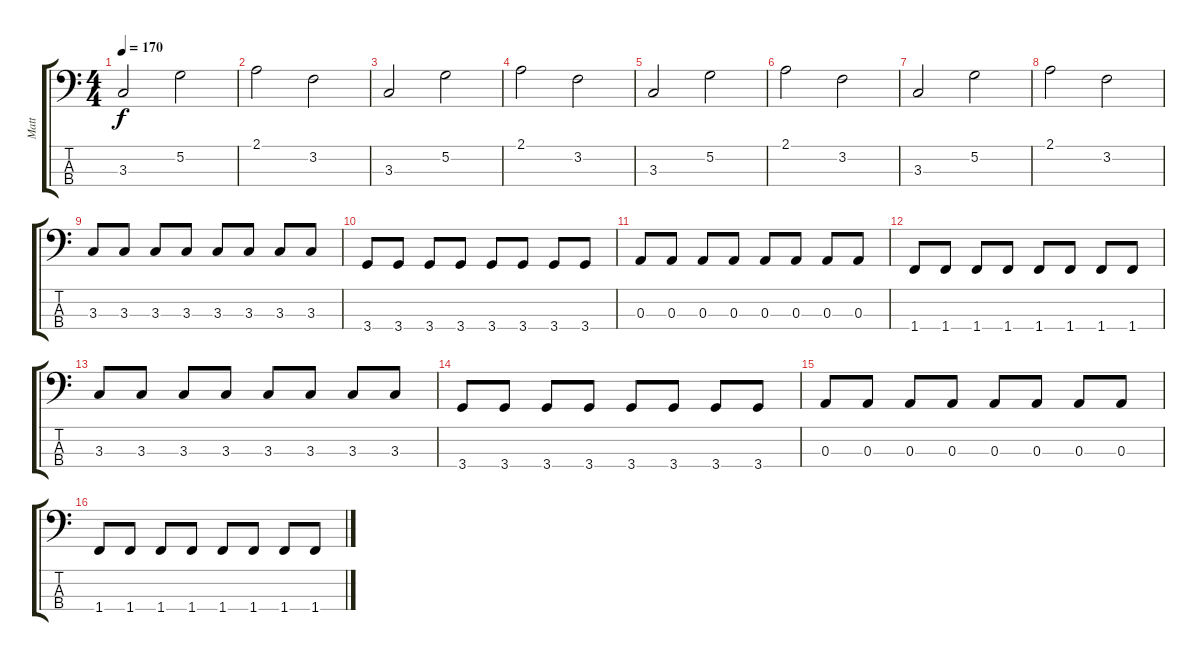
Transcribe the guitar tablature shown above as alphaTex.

\track ("Matt" "Matt") {instrument electricbassfinger}
\staff {score tabs}
\tuning (G2 D2 A1 E1) {hide}
\ts (4 4)
\tempo 170
\clef f4
\ks c
3.3.2{dy f} 5.2.2 |
2.1.2 3.2.2 |
3.3.2 5.2.2 |
2.1.2 3.2.2 |
3.3.2 5.2.2 |
2.1.2 3.2.2 |
3.3.2 5.2.2 |
2.1.2 3.2.2 |
3.3.8 3.3.8 3.3.8 3.3.8 3.3.8 3.3.8 3.3.8 3.3.8 |
3.4.8 3.4.8 3.4.8 3.4.8 3.4.8 3.4.8 3.4.8 3.4.8 |
0.3.8 0.3.8 0.3.8 0.3.8 0.3.8 0.3.8 0.3.8 0.3.8 |
1.4.8 1.4.8 1.4.8 1.4.8 1.4.8 1.4.8 1.4.8 1.4.8 |
3.3.8 3.3.8 3.3.8 3.3.8 3.3.8 3.3.8 3.3.8 3.3.8 |
3.4.8 3.4.8 3.4.8 3.4.8 3.4.8 3.4.8 3.4.8 3.4.8 |
0.3.8 0.3.8 0.3.8 0.3.8 0.3.8 0.3.8 0.3.8 0.3.8 |
1.4.8 1.4.8 1.4.8 1.4.8 1.4.8 1.4.8 1.4.8 1.4.8
